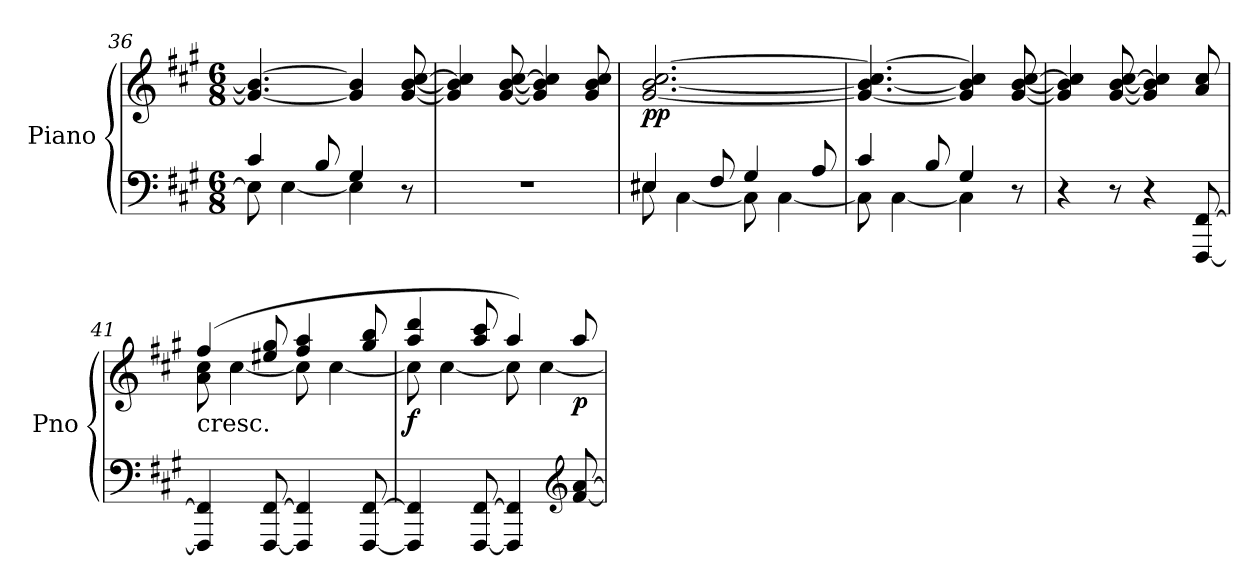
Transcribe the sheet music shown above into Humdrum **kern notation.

**kern	**kern	**dynam
*part1	*part1	*part1
*staff2	*staff1	*staff1/2
*I"Piano	*	*
*I'Pno	*	*
*clefF4	*clefG2	*
*k[f#c#g#]	*k[f#c#g#]	*
*A:	*A:	*
*M6/8	*M6/8	*
=36	=36	=36
*^	*	*
4c#/	8E\]	4.g#/_ 4.b/_	.
.	[4E\	.	.
8B/	.	.	.
4G#/	4E\]	4g#/] 4b/]	.
8r	8ryy	[8g#/ [8b/ [8cc#/	.
*v	*v	*	*
=37	=37	=37
2.r	4g#/] 4b/] 4cc#/]	.
.	[8g#/ [8b/ [8cc#/	.
.	4g#/] 4b/] 4cc#/]	.
.	8g#/ 8b/ 8cc#/	.
=38	=38	=38
*^	*	*
!	!	!	!LO:DY:b
4E#X/	8E#\	[2.g#/ [2.b/ [2.cc#/	pp
.	[4C#\	.	.
8F#/	.	.	.
4G#/	8C#\]	.	.
.	[4C#\	.	.
8A/	.	.	.
=39	=39	=39	=39
4c#/	8C#\]	4.g#/_ 4.b/_ 4.cc#/_	.
.	[4C#\	.	.
8B/	.	.	.
4G#/	4C#\]	4g#/] 4b/] 4cc#/]	.
8r	8ryy	[8g#/ [8b/ [8cc#/	.
*v	*v	*	*
=40	=40	=40
4r	4g#/] 4b/] 4cc#/]	.
8r	[8g#/ [8b/ [8cc#/	.
4r	4g#/] 4b/] 4cc#/]	.
[8FFF#/ [8FF#/	8a/ 8cc#/	.
!!LO:LB:g=z
=41	=41	=41
*	*^	*
!	!LO:TX:b:t=cresc.	!	!
4FFF#/] 4FF#/]	(4ff#/	8a\ 8cc#\	.
.	.	[4cc#\	.
[8FFF#/ [8FF#/	8ee#X/ 8gg#/	.	.
4FFF#/] 4FF#/]	4ff#/ 4aa/	8cc#\]	.
.	.	[4cc#\	.
[8FFF#/ [8FF#/	8gg#/ 8bb/	.	.
=42	=42	=42	=42
!	!	!	!LO:DY:b
4FFF#/] 4FF#/]	4aa/ 4ddd/	8cc#\]	f
.	.	[4cc#\	.
[8FFF#/ [8FF#/	8aa/ 8ccc#/	.	.
4FFF#/] 4FF#/]	4aa/)	8cc#\]	.
.	.	[4cc#\	.
*clefG2	*	*	*
!	!	!	!LO:DY:b
[8f#/ [8a/	8aa/	.	p
*	*v	*v	*
=	=	=
*-	*-	*-
